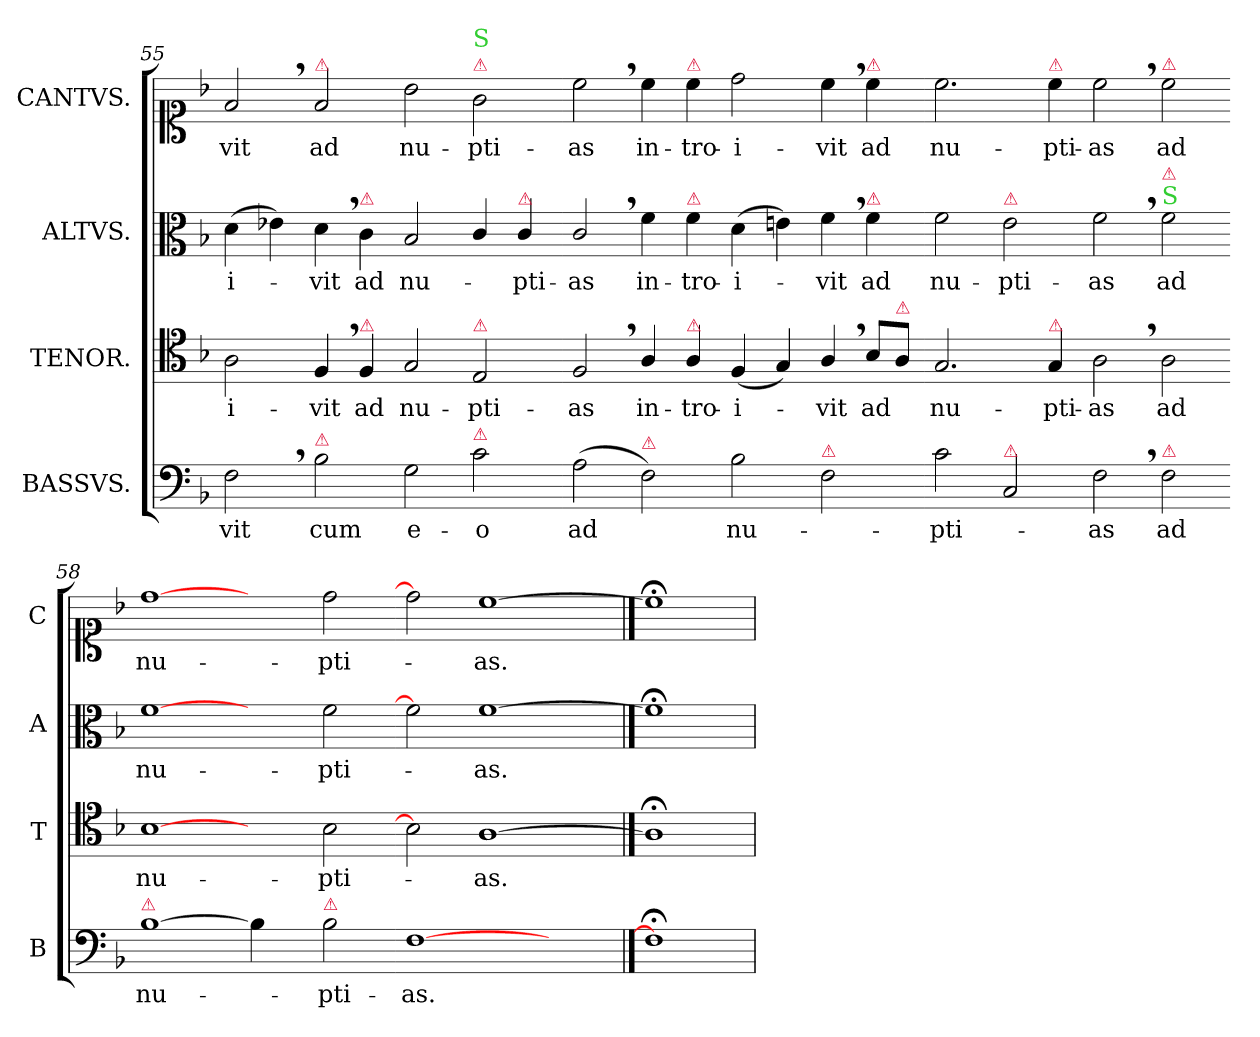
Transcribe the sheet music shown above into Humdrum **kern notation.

**kern	**text	**kern	**text	**kern	**text	**kern	**text
*part4	*part4	*part3	*part3	*part2	*part2	*part1	*part1
*staff4	*staff4	*staff3	*staff3	*staff2	*staff2	*staff1	*staff1
*I"BASSVS.	*	*I"TENOR.	*	*I"ALTVS.	*	*I"CANTVS.	*
*I'B	*	*I'T	*	*I'A	*	*I'C	*
*clefF4	*	*clefC4	*	*clefC3	*	*clefC1	*
*k[b-]	*	*k[b-]	*	*k[b-]	*	*k[b-]	*
=55	=55	=55	=55	=55	=55	=55	=55
2F,\	-vit	2A\	-i-	(>4d\	-i-	2f,/	-vit
.	.	.	.	4e-\)	.	.	.
!	!	!	!	!	!	!LO:TX:a:color=crimson:t=⚠	!
!LO:TX:a:color=crimson:t=⚠	!	!	!	!	!	!	!
2B-\	cum	4F,/	-vit	4d,\	-vit	2f/	ad
!	!	!	!	!LO:TX:a:color=crimson:t=⚠	!	!	!
!	!	!LO:TX:a:color=crimson:t=⚠	!	!	!	!	!
.	.	4F/	ad	4c\	ad	.	.
2G\	e-	2G/	nu-	2B-/	nu-	2b-\	nu-
!	!	!	!	!	!	!LO:TX:a:color=crimson:t=⚠	!
!	!	!	!	!	!	!LO:TX:a:color=limegreen:t=S	!
!	!	!LO:TX:a:color=crimson:t=⚠	!	!	!	!	!
!LO:TX:a:color=crimson:t=⚠	!	!	!	!	!	!	!
2c\	-o	2E/	-pti-	4c/	.	2g\	-pti-
!	!	!	!	!LO:TX:a:color=crimson:t=⚠	!	!	!
.	.	.	.	4c/	-pti-	.	.
=56-	=56-	=56-	=56-	=56-	=56-	=56-	=56-
(>2A\	ad	2F,/	-as	2c,/	-as	2cc,\	-as
!LO:TX:a:color=crimson:t=⚠	!	!	!	!	!	!	!
2F\)	.	4A/	in-	4f\	in-	4cc\	in-
!	!	!	!	!	!	!LO:TX:a:color=crimson:t=⚠	!
!	!	!	!	!LO:TX:a:color=crimson:t=⚠	!	!	!
!	!	!LO:TX:a:color=crimson:t=⚠	!	!	!	!	!
.	.	4A/	-tro-	4f\	-tro-	4cc\	-tro-
2B-\	nu-	(<4F/	-i-	(>4d\	-i-	2dd\	-i-
.	.	4G/)	.	4en\)	.	.	.
!LO:TX:a:color=crimson:t=⚠	!	!	!	!	!	!	!
2F\	.	4A,/	-vit	4f,\	-vit	4cc,\	-vit
!	!	!	!	!	!	!LO:TX:a:color=crimson:t=⚠	!
!	!	!	!	!LO:TX:a:color=crimson:t=⚠	!	!	!
.	.	8B-/L	ad	4f\	ad	4cc\	ad
!	!	!LO:TX:a:color=crimson:t=⚠	!	!	!	!	!
.	.	8A/J	.	.	.	.	.
=57-	=57-	=57-	=57-	=57-	=57-	=57-	=57-
2c\	-pti-	2.G/	nu-	2f\	nu-	2.cc\	nu-
!	!	!	!	!LO:TX:a:color=crimson:t=⚠	!	!	!
!LO:TX:a:color=crimson:t=⚠	!	!	!	!	!	!	!
2C/	.	.	.	2e\	-pti-	.	.
!	!	!	!	!	!	!LO:TX:a:color=crimson:t=⚠	!
!	!	!LO:TX:a:color=crimson:t=⚠	!	!	!	!	!
.	.	4G/	-pti-	.	.	4cc\	-pti-
2F,\	-as	2A,\	-as	2f,\	-as	2cc,\	-as
!	!	!	!	!	!	!LO:TX:a:color=crimson:t=⚠	!
!	!	!	!	!LO:TX:a:color=limegreen:t=S	!	!	!
!	!	!	!	!LO:TX:a:color=crimson:t=⚠	!	!	!
!LO:TX:a:color=crimson:t=⚠	!	!	!	!	!	!	!
2F\	ad	2A\	ad	2f\	ad	2cc\	ad
=58-	=58-	=58-	=58-	=58-	=58-	=58-	=58-
!LO:TX:a:color=crimson:t=⚠	!	!	!	!	!	!	!
[1B-	nu-	[1B-	nu-	[1f	nu-	[1dd	nu-
!LO:N:vis=4	!	!	!	!	!	!	!
2B-!]	.	2ryy	.	2ryy	.	2ryy	.
!LO:TX:a:color=crimson:t=⚠	!	!	!	!	!	!	!
2B-\	-pti-	2B-\	-pti-	2f\	-pti-	2dd\	-pti-
=59-	=59-	=59-	=59-	=59-	=59-	=59-	=59-
[1F	-as.	2B-]	.	2f]	.	2dd]	.
.	.	[1A	-as.	[1f	-as.	[1cc	-as.
2ryy	.	.	.	.	.	.	.
==60	==60	==60	==60	==60	==60	==60	==60
1F;<]	.	1A;<]	.	1f;<]	.	1cc;<]	.
=	=	=	=	=	=	=	=
*-	*-	*-	*-	*-	*-	*-	*-
